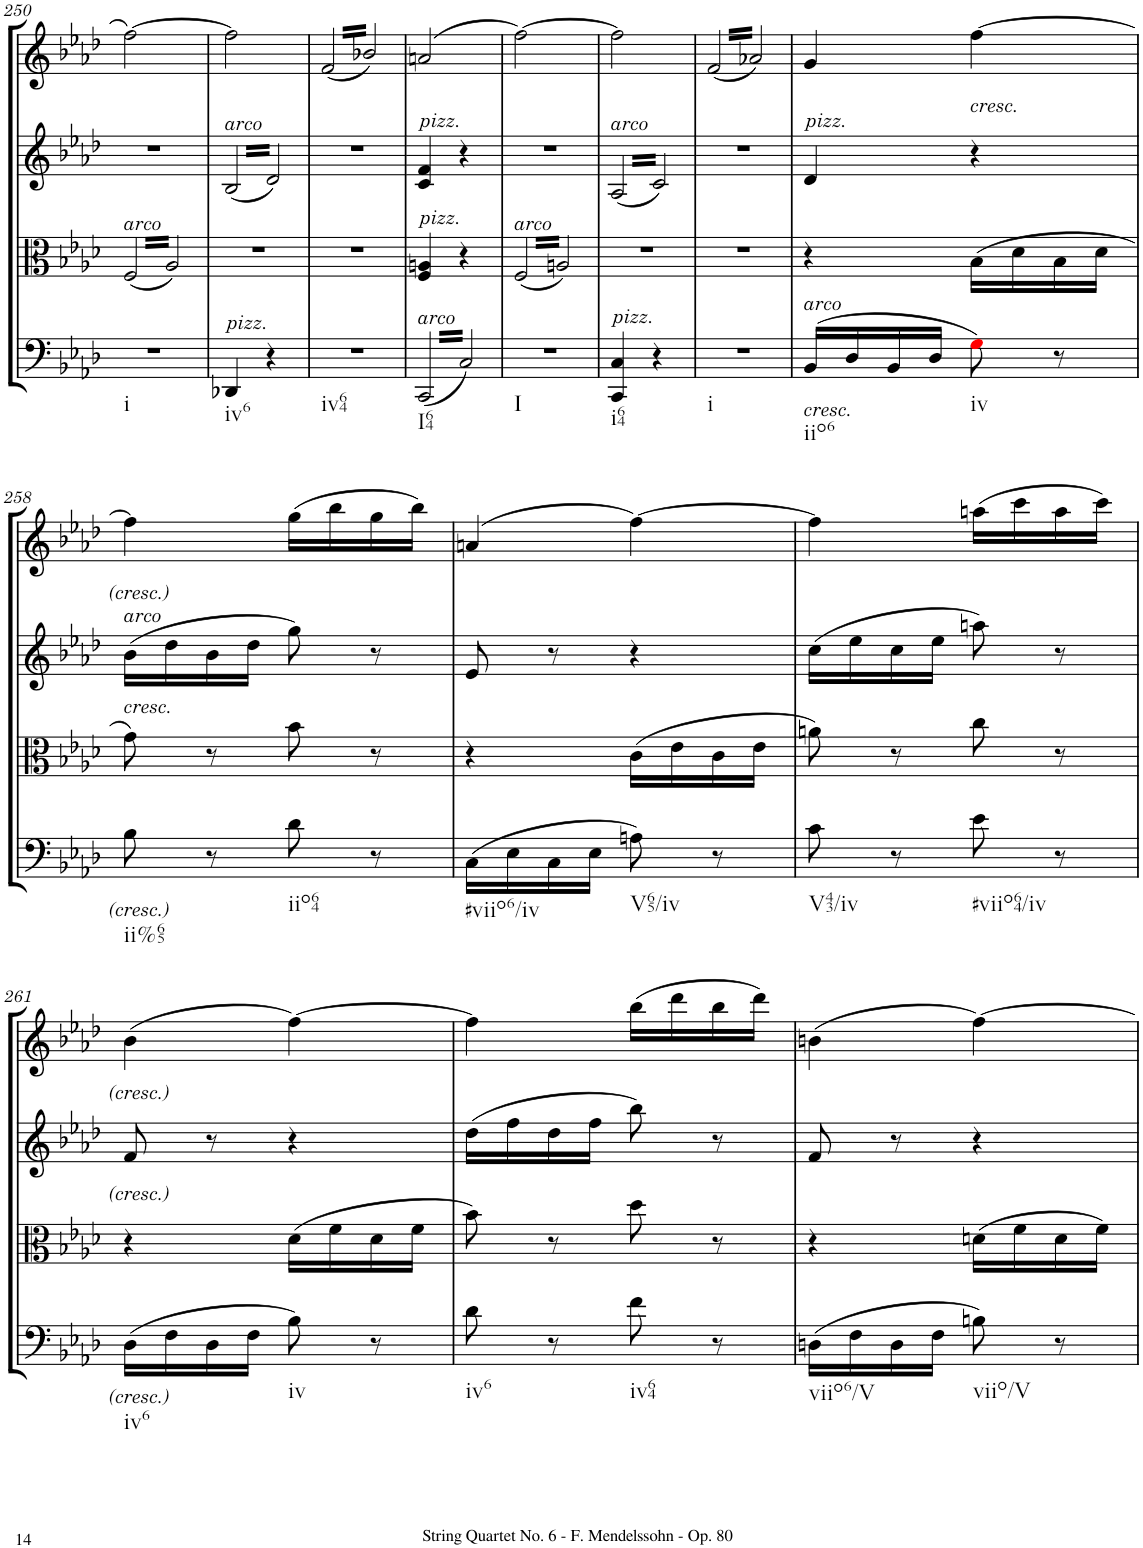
**kern	**kern	**kern	**kern
*part4	*part3	*part2	*part1
*staff4	*staff3	*staff2	*staff1
*I"Violoncello	*I"Viola	*I"Violino II	*I"Violino I
*I'Vc	*I'Vla	*I'Vln	*I'Vln
!!LO:PB:g=z
*clefF4	*clefC3	*clefG2	*clefG2
*k[b-e-a-d-]	*k[b-e-a-d-]	*k[b-e-a-d-]	*k[b-e-a-d-]
*M2/4	*M2/4	*M2/4	*M2/4
=250	=250	=250	=250
!	!LO:TX:a:i:t=arco	!	!
*	*tremolo	*	*
2r	(32F/LLL	2r	[2ff\
.	32A-/)	.	.
.	32F/	.	.
.	32A-/)	.	.
.	32F/	.	.
.	32A-/)	.	.
.	32F/	.	.
.	32A-/)	.	.
.	32F/	.	.
.	32A-/)	.	.
.	32F/	.	.
.	32A-/)	.	.
.	32F/	.	.
.	32A-/)	.	.
.	32F/	.	.
.	32A-/)JJJ	.	.
*	*Xtremolo	*	*
=251	=251	=251	=251
!	!	!LO:TX:a:i:t=arco	!
!LO:TX:a:i:t=pizz.	!	!	!
*	*	*tremolo	*
4DD-X/	2r	(32B-/LLL	2ff\]
.	.	32d-/)	.
.	.	32B-/	.
.	.	32d-/)	.
.	.	32B-/	.
.	.	32d-/)	.
.	.	32B-/	.
.	.	32d-/)	.
4r	.	32B-/	.
.	.	32d-/)	.
.	.	32B-/	.
.	.	32d-/)	.
.	.	32B-/	.
.	.	32d-/)	.
.	.	32B-/	.
.	.	32d-/)JJJ	.
*	*	*Xtremolo	*
=252	=252	=252	=252
*	*	*	*tremolo
2r	2r	2r	(32f/LLL
.	.	.	32b-X/)
.	.	.	32f/
.	.	.	32b-X/)
.	.	.	32f/
.	.	.	32b-X/)
.	.	.	32f/
.	.	.	32b-X/)
.	.	.	32f/
.	.	.	32b-X/)
.	.	.	32f/
.	.	.	32b-X/)
.	.	.	32f/
.	.	.	32b-X/)
.	.	.	32f/
.	.	.	32b-X/)JJJ
*	*	*	*Xtremolo
=253	=253	=253	=253
!	!	!LO:TX:a:i:t=pizz.	!
!	!LO:TX:a:i:t=pizz.	!	!
!LO:TX:a:i:t=arco	!	!	!
*tremolo	*	*	*
(32CC/LLL	4F/ 4An/	4c/ 4f/	(2an/
32C/)	.	.	.
32CC/	.	.	.
32C/)	.	.	.
32CC/	.	.	.
32C/)	.	.	.
32CC/	.	.	.
32C/)	.	.	.
32CC/	4r	4r	.
32C/)	.	.	.
32CC/	.	.	.
32C/)	.	.	.
32CC/	.	.	.
32C/)	.	.	.
32CC/	.	.	.
32C/)JJJ	.	.	.
*Xtremolo	*	*	*
=254	=254	=254	=254
!	!LO:TX:a:i:t=arco	!	!
*	*tremolo	*	*
2r	(32F/LLL	2r	[2ff\)
.	32An/)	.	.
.	32F/	.	.
.	32An/)	.	.
.	32F/	.	.
.	32An/)	.	.
.	32F/	.	.
.	32An/)	.	.
.	32F/	.	.
.	32An/)	.	.
.	32F/	.	.
.	32An/)	.	.
.	32F/	.	.
.	32An/)	.	.
.	32F/	.	.
.	32An/)JJJ	.	.
*	*Xtremolo	*	*
=255	=255	=255	=255
!	!	!LO:TX:a:i:t=arco	!
!LO:TX:a:i:t=pizz.	!	!	!
*	*	*tremolo	*
4CC/ 4C/	2r	(32A-/LLL	2ff\]
.	.	32c/)	.
.	.	32A-/	.
.	.	32c/)	.
.	.	32A-/	.
.	.	32c/)	.
.	.	32A-/	.
.	.	32c/)	.
4r	.	32A-/	.
.	.	32c/)	.
.	.	32A-/	.
.	.	32c/)	.
.	.	32A-/	.
.	.	32c/)	.
.	.	32A-/	.
.	.	32c/)JJJ	.
*	*	*Xtremolo	*
=256	=256	=256	=256
*	*	*	*tremolo
2r	2r	2r	(32f/LLL
.	.	.	32a-X/)
.	.	.	32f/
.	.	.	32a-X/)
.	.	.	32f/
.	.	.	32a-X/)
.	.	.	32f/
.	.	.	32a-X/)
.	.	.	32f/
.	.	.	32a-X/)
.	.	.	32f/
.	.	.	32a-X/)
.	.	.	32f/
.	.	.	32a-X/)
.	.	.	32f/
.	.	.	32a-X/)JJJ
*	*	*	*Xtremolo
=257	=257	=257	=257
!	!	!LO:TX:a:i:t=pizz.	!
!LO:TX:a:i:t=arco	!	!	!
!LO:TX:b:i:t=cresc.	!	!	!
(16BB-/LL	4r	4d-/	4g/
.	.	.	.
16D-/	.	.	.
.	.	.	.
16BB-/	.	.	.
.	.	.	.
16D-/JJ	.	.	.
.	.	.	.
!	!	!	!LO:TX:b:i:t=cresc.
8Gi\)	(16B-\LL	4r	[4ff\
.	16d-\	.	.
8r	16B-\	.	.
.	16d-\JJ	.	.
!!LO:LB:g=z
=258	=258	=258	=258
!	!	!LO:TX:a:i:t=arco	!
!	!	!LO:TX:b:i:t=cresc.	!
8B-\	8g\)	(16b-\LL	4ff\]
.	.	16dd-\	.
8r	8r	16b-\	.
.	.	16dd-\JJ	.
8d-\	8b-\	8gg\)	(16gg\LL
.	.	.	16bb-\
8r	8r	8r	16gg\
.	.	.	16bb-\JJ)
=259	=259	=259	=259
(16C\LL	4r	8e-/	(4an/
16E-\	.	.	.
16C\	.	8r	.
16E-\JJ	.	.	.
8An\)	(16c\LL	4r	[4ff\)
.	16e-\	.	.
8r	16c\	.	.
.	16e-\JJ	.	.
=260	=260	=260	=260
8c\	8an\)	(16cc\LL	4ff\]
.	.	16ee-\	.
8r	8r	16cc\	.
.	.	16ee-\JJ	.
8e-\	8cc\	8aan\)	(16aan\LL
.	.	.	16ccc\
8r	8r	8r	16aa\
.	.	.	16ccc\JJ)
!!LO:LB:g=z
=261	=261	=261	=261
(16D-\LL	4r	8f/	(4b-\
16F\	.	.	.
16D-\	.	8r	.
16F\JJ	.	.	.
8B-\)	(16d-\LL	4r	[4ff\)
.	16f\	.	.
8r	16d-\	.	.
.	16f\JJ	.	.
=262	=262	=262	=262
8d-\	8b-\)	(16dd-\LL	4ff\]
.	.	16ff\	.
8r	8r	16dd-\	.
.	.	16ff\JJ	.
8f\	8dd-\	8bb-\)	(16bb-\LL
.	.	.	16ddd-\
8r	8r	8r	16bb-\
.	.	.	16ddd-\JJ)
=263	=263	=263	=263
(16Dn\LL	4r	8f/	(4bn\
16F\	.	.	.
16D\	.	8r	.
16F\JJ	.	.	.
8Bn\)	(16dn\LL	4r	[4ff\)
.	16f\	.	.
8r	16d\	.	.
.	16f\JJ)	.	.
=	=	=	=
*-	*-	*-	*-
